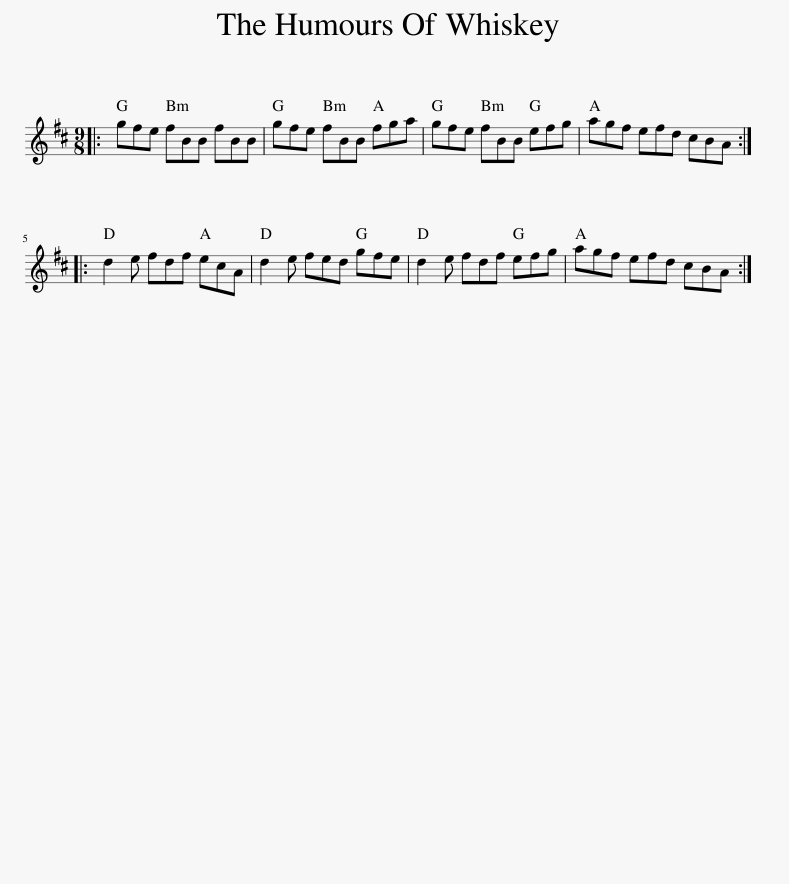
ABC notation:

X:1
L:1/8
M:9/8
I:linebreak $
K:Bmin
V:1 treble
V:1
|: gfe fBB fBB | gfe fBB fga | gfe fBB efg | agf efd cBA ::$ d2 e fdf ecA | %5
 d2 e fed gfe | d2 e fdf efg | agf efd cBA :| %8
